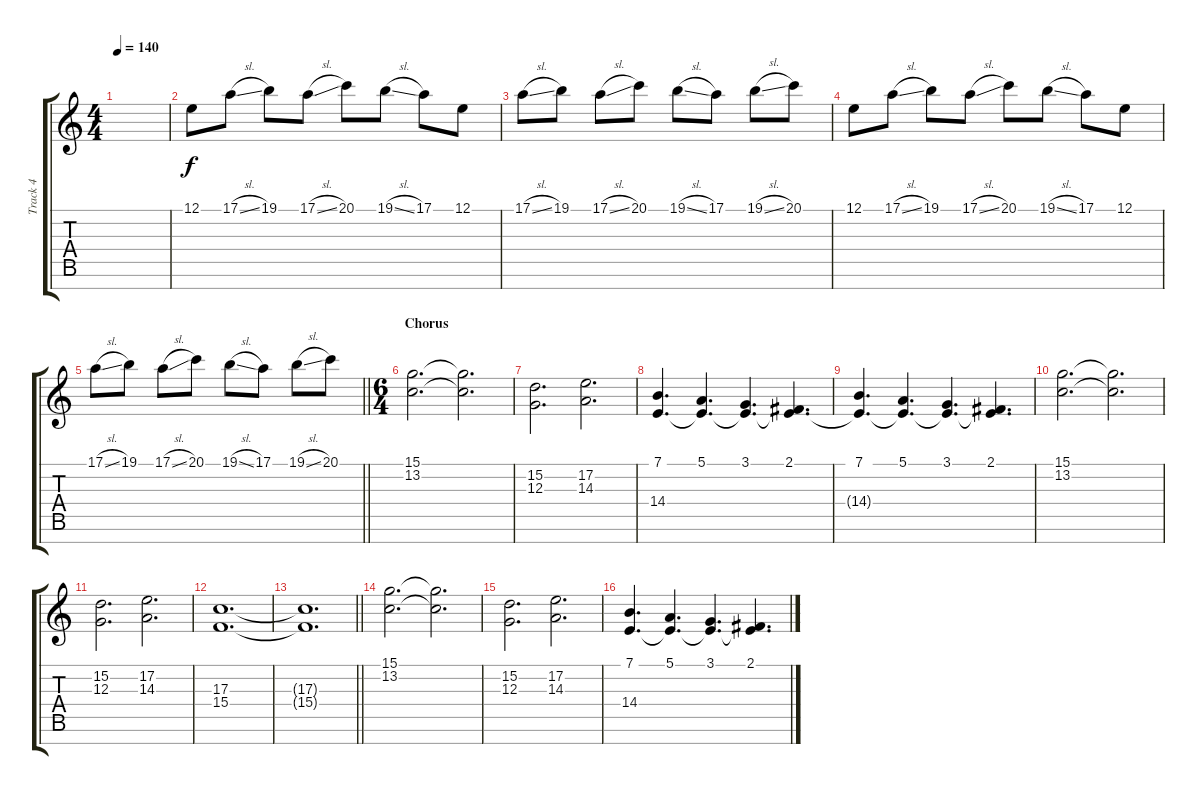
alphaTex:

\track ("Track 4" "Track 4") {instrument lead2sawtooth}
\staff {score tabs}
\tuning (E4 B3 G3 D3 A2 E2 B1) {hide}
\ts (4 4)
\tempo 140
\clef g2
\ks c
|
12.1.8{volume 11 instrument lead2sawtooth} 17.1{sl}.8 19.1.8 17.1{sl}.8 20.1.8 19.1{sl}.8 17.1.8 12.1.8 |
17.1{sl}.8 19.1.8 17.1{sl}.8 20.1.8 19.1{sl}.8 17.1.8 19.1{sl}.8 20.1.8 |
12.1.8{instrument lead2sawtooth} 17.1{sl}.8 19.1.8 17.1{sl}.8 20.1.8 19.1{sl}.8 17.1.8 12.1.8 |
\barLineRight lightlight
17.1{sl}.8 19.1.8 17.1{sl}.8 20.1.8 19.1{sl}.8 17.1.8 19.1{sl}.8 20.1.8 |
\ts (6 4)
\section ("" "Chorus")
(15.1 13.2).2{d instrument choiraahs} (15.1{t} 13.2{t}).2{d} |
(15.2 12.3).2{d} (17.2 14.3).2{d} |
(7.1 14.4).4{d} (5.1 14.4{t}).4{d} (3.1 14.4{t}).4{d} (2.1 14.4{t}).4{d} |
(7.1 14.4{t}).4{d} (5.1 14.4{t}).4{d} (3.1 14.4{t}).4{d} (2.1 14.4{t}).4{d} |
(15.1 13.2).2{d instrument choiraahs} (15.1{t} 13.2{t}).2{d} |
(15.2 12.3).2{d} (17.2 14.3).2{d} |
(17.3 15.4).1{d} |
\barLineRight lightlight
(17.3{t} 15.4{t}).1{d} |
\section ("" "")
(15.1 13.2).2{d instrument choiraahs} (15.1{t} 13.2{t}).2{d} |
(15.2 12.3).2{d} (17.2 14.3).2{d} |
(7.1 14.4).4{d} (5.1 14.4{t}).4{d} (3.1 14.4{t}).4{d} (2.1 14.4{t}).4{d}
